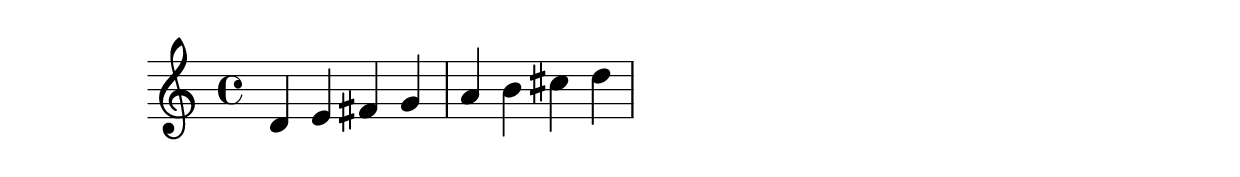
\version 		"2.17.29"
\language 		"italiano"

#(set-global-staff-size 27)


%%%%%%%%%%%%%%%%%%%%%%%%%%%%%%%%%%%%%%%%%%%%%%%%%%%%%%%%%%%%%%%%%%%%%%%%%%%%%
%%%%% LA PARTITION
%%%%%%%%%%%%%%%%%%%%%%%%%%%%%%%%%%%%%%%%%%%%%%%%%%%%%%%%%%%%%%%%%%%%%%%%%%%%%
\bookpart {
	\markup { \vspace #1 }
	\score {
		\new Staff {	\transpose sib do'	\relative do' {
			\version 		"2.17.29"
\language 		"italiano"

do4	re	mi	fa	sol	la	si	do
			
			}
		}
	}
}
